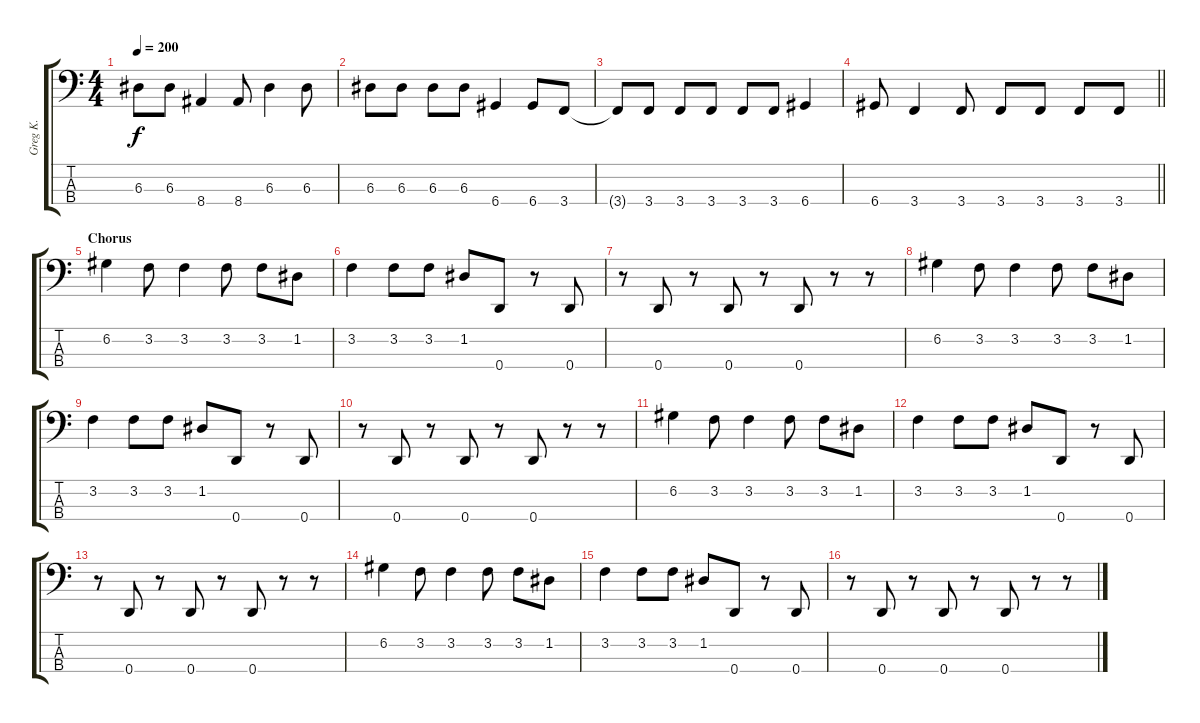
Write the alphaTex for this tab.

\track ("Greg K. " "Greg K. ") {instrument electricbasspick}
\staff {score tabs}
\tuning (G2 D2 A1 D1) {hide}
\ts (4 4)
\tempo 200
\clef f4
\ks c
6.3.8{dy f} 6.3.8 8.4.4 8.4.8 6.3.4 6.3.8 |
6.3.8 6.3.8 6.3.8 6.3.8 6.4.4 6.4.8 3.4.8 |
3.4{t}.8 3.4.8 3.4.8 3.4.8 3.4.8 3.4.8 6.4.4 |
\barLineRight lightlight
6.4.8 3.4.4 3.4.8 3.4.8 3.4.8 3.4.8 3.4.8 |
\section ("" "Chorus")
6.2.4 3.2.8 3.2.4 3.2.8 3.2.8 1.2.8 |
3.2.4 3.2.8 3.2.8 1.2.8 0.4.8 r.8 0.4.8 |
r.8 0.4.8 r.8 0.4.8 r.8 0.4.8 r.8 r.8 |
6.2.4 3.2.8 3.2.4 3.2.8 3.2.8 1.2.8 |
3.2.4 3.2.8 3.2.8 1.2.8 0.4.8 r.8 0.4.8 |
r.8 0.4.8 r.8 0.4.8 r.8 0.4.8 r.8 r.8 |
6.2.4 3.2.8 3.2.4 3.2.8 3.2.8 1.2.8 |
3.2.4 3.2.8 3.2.8 1.2.8 0.4.8 r.8 0.4.8 |
r.8 0.4.8 r.8 0.4.8 r.8 0.4.8 r.8 r.8 |
6.2.4 3.2.8 3.2.4 3.2.8 3.2.8 1.2.8 |
3.2.4 3.2.8 3.2.8 1.2.8 0.4.8 r.8 0.4.8 |
r.8 0.4.8 r.8 0.4.8 r.8 0.4.8 r.8 r.8
